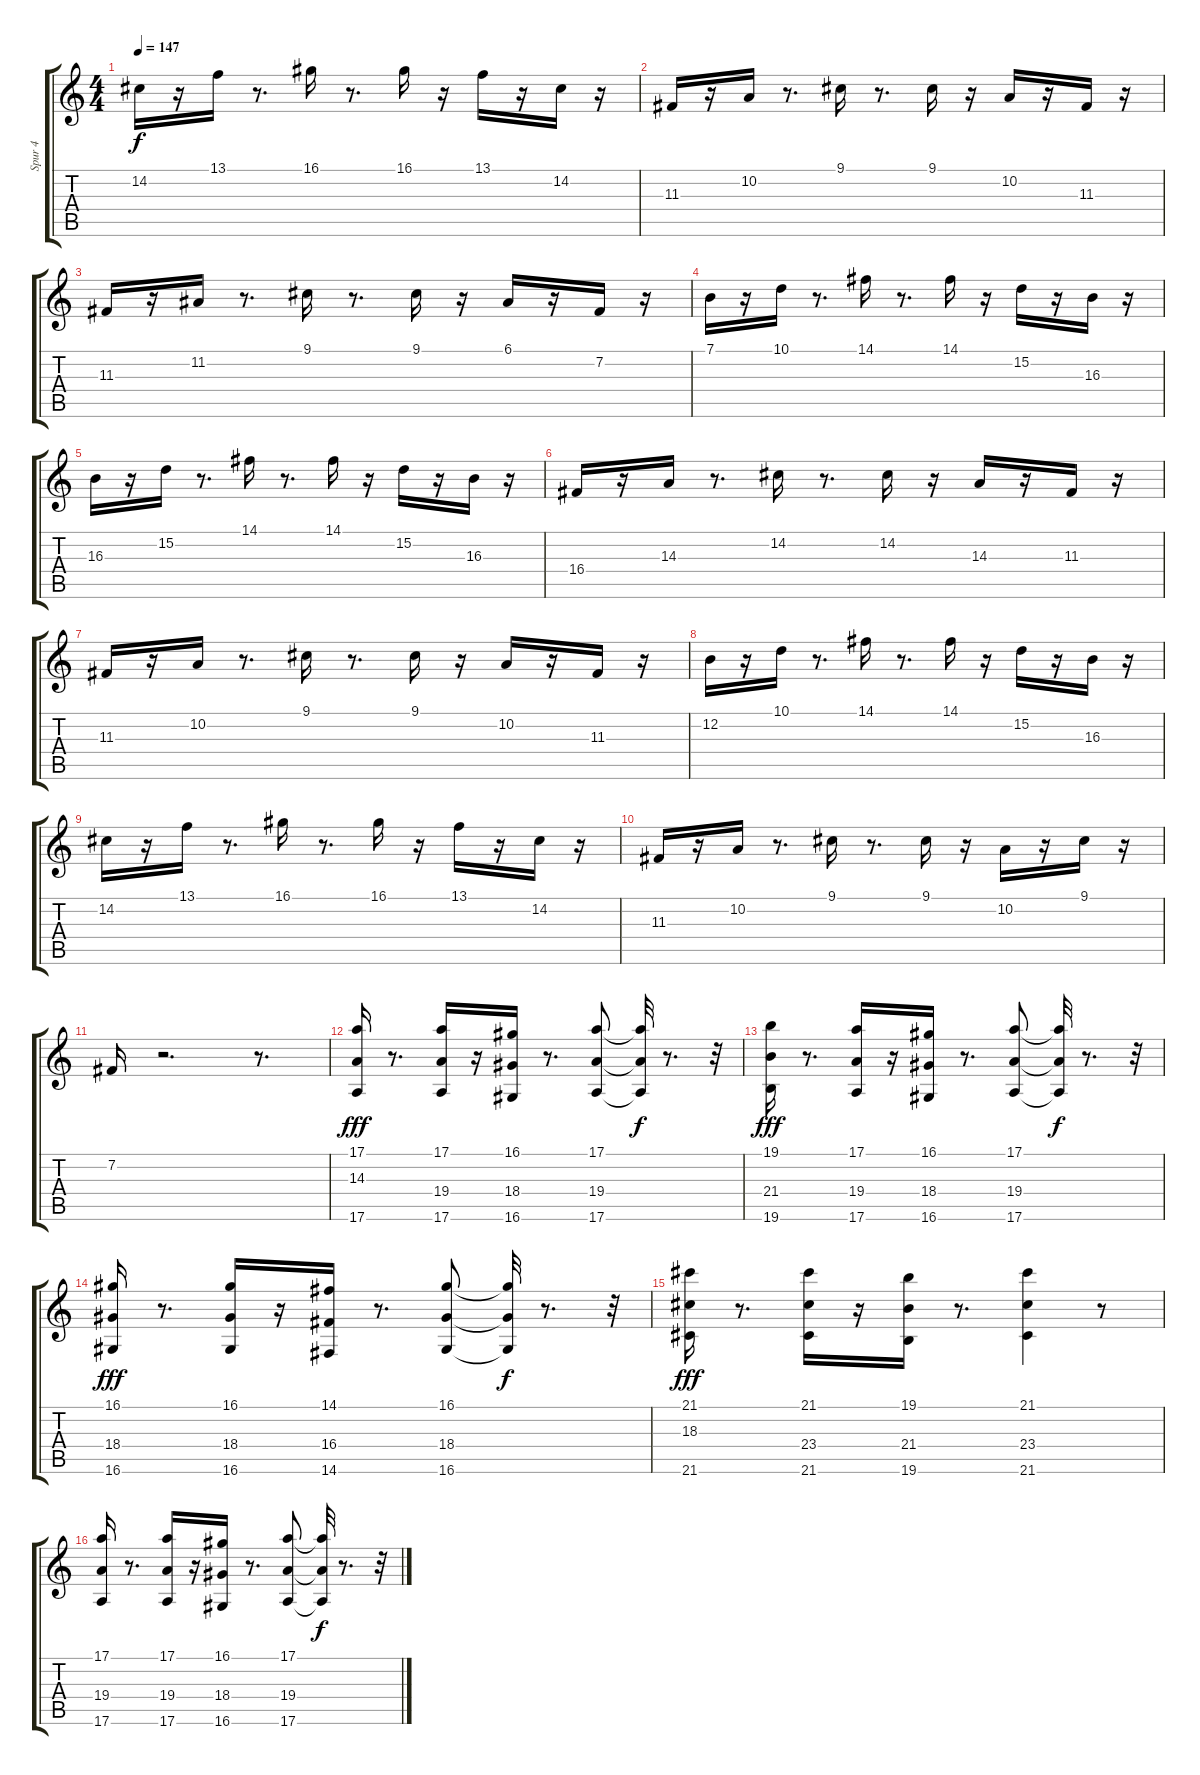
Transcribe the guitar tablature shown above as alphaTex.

\track ("Spur 4" "Spur 4") {instrument lead2sawtooth}
\staff {score tabs}
\tuning (E4 B3 G3 D3 A2 E2) {hide}
\ts (4 4)
\tempo 147
\clef g2
\ks c
14.2.16{dy f} r.16 13.1.16 r.8{d} 16.1.16 r.8{d} 16.1.16 r.16 13.1.16 r.16 14.2.16 r.16 |
11.3.16 r.16 10.2.16 r.8{d} 9.1.16 r.8{d} 9.1.16 r.16 10.2.16 r.16 11.3.16 r.16 |
11.3.16 r.16 11.2.16 r.8{d} 9.1.16 r.8{d} 9.1.16 r.16 6.1.16 r.16 7.2.16 r.16 |
7.1.16 r.16 10.1.16 r.8{d} 14.1.16 r.8{d} 14.1.16 r.16 15.2.16 r.16 16.3.16 r.16 |
16.3.16 r.16 15.2.16 r.8{d} 14.1.16 r.8{d} 14.1.16 r.16 15.2.16 r.16 16.3.16 r.16 |
16.4.16 r.16 14.3.16 r.8{d} 14.2.16 r.8{d} 14.2.16 r.16 14.3.16 r.16 11.3.16 r.16 |
11.3.16 r.16 10.2.16 r.8{d} 9.1.16 r.8{d} 9.1.16 r.16 10.2.16 r.16 11.3.16 r.16 |
12.2.16 r.16 10.1.16 r.8{d} 14.1.16 r.8{d} 14.1.16 r.16 15.2.16 r.16 16.3.16 r.16 |
14.2.16 r.16 13.1.16 r.8{d} 16.1.16 r.8{d} 16.1.16 r.16 13.1.16 r.16 14.2.16 r.16 |
11.3.16 r.16 10.2.16 r.8{d} 9.1.16 r.8{d} 9.1.16 r.16 10.2.16 r.16 9.1.16 r.16 |
7.2.16 r.2{d} r.8{d} |
(17.1 14.3 17.6).16{dy fff} r.8{d} (17.1 19.4 17.6).16 r.16 (16.1 18.4 16.6).16 r.8{d} (17.1 19.4 17.6).8 (17.1{t} 19.4{t} 17.6{t}).32{dy f} r.8{d} r.32 |
(19.1 21.4 19.6).16{dy fff} r.8{d} (17.1 19.4 17.6).16 r.16 (16.1 18.4 16.6).16 r.8{d} (17.1 19.4 17.6).8 (17.1{t} 19.4{t} 17.6{t}).32{dy f} r.8{d} r.32 |
(16.1 18.4 16.6).16{dy fff} r.8{d} (16.1 18.4 16.6).16 r.16 (14.1 16.4 14.6).16 r.8{d} (16.1 18.4 16.6).8 (16.1{t} 18.4{t} 16.6{t}).32{dy f} r.8{d} r.32 |
(21.1 18.3 21.6).16{dy fff} r.8{d} (21.1 23.4 21.6).16 r.16 (19.1 21.4 19.6).16 r.8{d} (21.1 23.4 21.6).4 r.8 |
(17.1 19.4 17.6).16 r.8{d} (17.1 19.4 17.6).16 r.16 (16.1 18.4 16.6).16 r.8{d} (17.1 19.4 17.6).8 (17.1{t} 19.4{t} 17.6{t}).32{dy f} r.8{d} r.32
